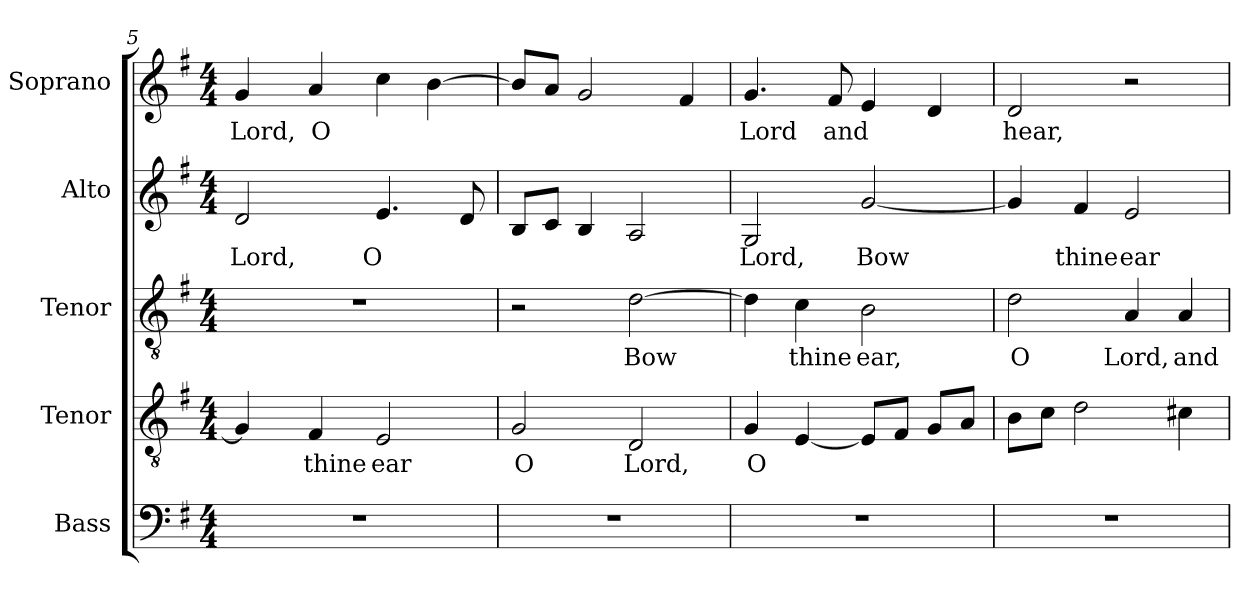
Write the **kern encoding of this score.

**kern	**kern	**text	**kern	**text	**kern	**text	**kern	**text
*part5	*part4	*part4	*part3	*part3	*part2	*part2	*part1	*part1
*staff5	*staff4	*staff4	*staff3	*staff3	*staff2	*staff2	*staff1	*staff1
*I"Bass	*I"Tenor	*	*I"Tenor	*	*I"Alto	*	*I"Soprano	*
*I'B.	*I'T.	*	*I'T.	*	*I'A.	*	*I'S.	*
*clefF4	*clefGv2	*	*clefGv2	*	*clefG2	*	*clefG2	*
*	*ITrd7c12	*	*ITrd7c12	*	*	*	*	*
*k[f#]	*k[f#]	*	*k[f#]	*	*k[f#]	*	*k[f#]	*
*G:	*G:	*	*G:	*	*G:	*	*G:	*
*M4/4	*M4/4	*	*M4/4	*	*M4/4	*	*M4/4	*
=5	=5	=5	=5	=5	=5	=5	=5	=5
!	!	!	!	!	!	!LO:LY:b:color=#000000	!	!
!	!	!	!	!	!	!	!	!LO:LY:b:color=#000000
1r	4GGi/]	.	1r	.	2di/	Lord,	4gi/	Lord,
!	!	!LO:LY:b:color=#000000	!	!	!	!	!	!
!	!	!	!	!	!	!	!	!LO:LY:b:color=#000000
.	4FF#i/	thine	.	.	.	.	4ai/	O
!	!	!LO:LY:b:color=#000000	!	!	!	!	!	!
!	!	!	!	!	!	!LO:LY:b:color=#000000	!	!
.	2EEi/	ear	.	.	4.ei/	O	4cci\	.
.	.	.	.	.	.	.	[4bi\	.
.	.	.	.	.	8di/	.	.	.
=6	=6	=6	=6	=6	=6	=6	=6	=6
!	!	!LO:LY:b:color=#000000	!	!	!	!	!	!
1r	2GGi/	O	2r	.	8Bi/L	.	8bi/L]	.
.	.	.	.	.	8ci/J	.	8ai/J	.
.	.	.	.	.	4Bi/	.	2gi/	.
!	!	!LO:LY:b:color=#000000	!	!	!	!	!	!
!	!	!	!	!LO:LY:b:color=#000000	!	!	!	!
.	2DDi/	Lord,	[2Di\	Bow	2Ai/	.	.	.
.	.	.	.	.	.	.	4f#i/	.
!!LO:LB:g=z
=7	=7	=7	=7	=7	=7	=7	=7	=7
!	!	!LO:LY:b:color=#000000	!	!	!	!	!	!
!	!	!	!	!	!	!LO:LY:b:color=#000000	!	!
!	!	!	!	!	!	!	!	!LO:LY:b:color=#000000
1r	4GGi/	O	4Di\]	.	2Gi/	Lord,	4.gi/	Lord
!	!	!	!	!LO:LY:b:color=#000000	!	!	!	!
.	[4EEi/	.	4Ci\	thine	.	.	.	.
!	!	!	!	!	!	!	!	!LO:LY:b:color=#000000
.	.	.	.	.	.	.	8f#i/	and
!	!	!	!	!LO:LY:b:color=#000000	!	!	!	!
!	!	!	!	!	!	!LO:LY:b:color=#000000	!	!
.	8EEi/L]	.	2BBi\	ear,	[2gi/	Bow	4ei/	.
.	8FF#i/J	.	.	.	.	.	.	.
.	8GGi/L	.	.	.	.	.	4di/	.
.	8AAi/J	.	.	.	.	.	.	.
=8	=8	=8	=8	=8	=8	=8	=8	=8
!	!	!	!	!LO:LY:b:color=#000000	!	!	!	!
!	!	!	!	!	!	!	!	!LO:LY:b:color=#000000
1r	8BBi\L	.	2Di\	O	4gi/]	.	2di/	hear,
.	8Ci\J	.	.	.	.	.	.	.
!	!	!	!	!	!	!LO:LY:b:color=#000000	!	!
.	2Di\	.	.	.	4f#i/	thine	.	.
!	!	!	!	!LO:LY:b:color=#000000	!	!	!	!
!	!	!	!	!	!	!LO:LY:b:color=#000000	!	!
.	.	.	4AAi/	Lord,	2ei/	ear	2r	.
!	!	!	!	!LO:LY:b:color=#000000	!	!	!	!
.	4C#Xi\	.	4AAi/	and	.	.	.	.
=	=	=	=	=	=	=	=	=
*-	*-	*-	*-	*-	*-	*-	*-	*-
